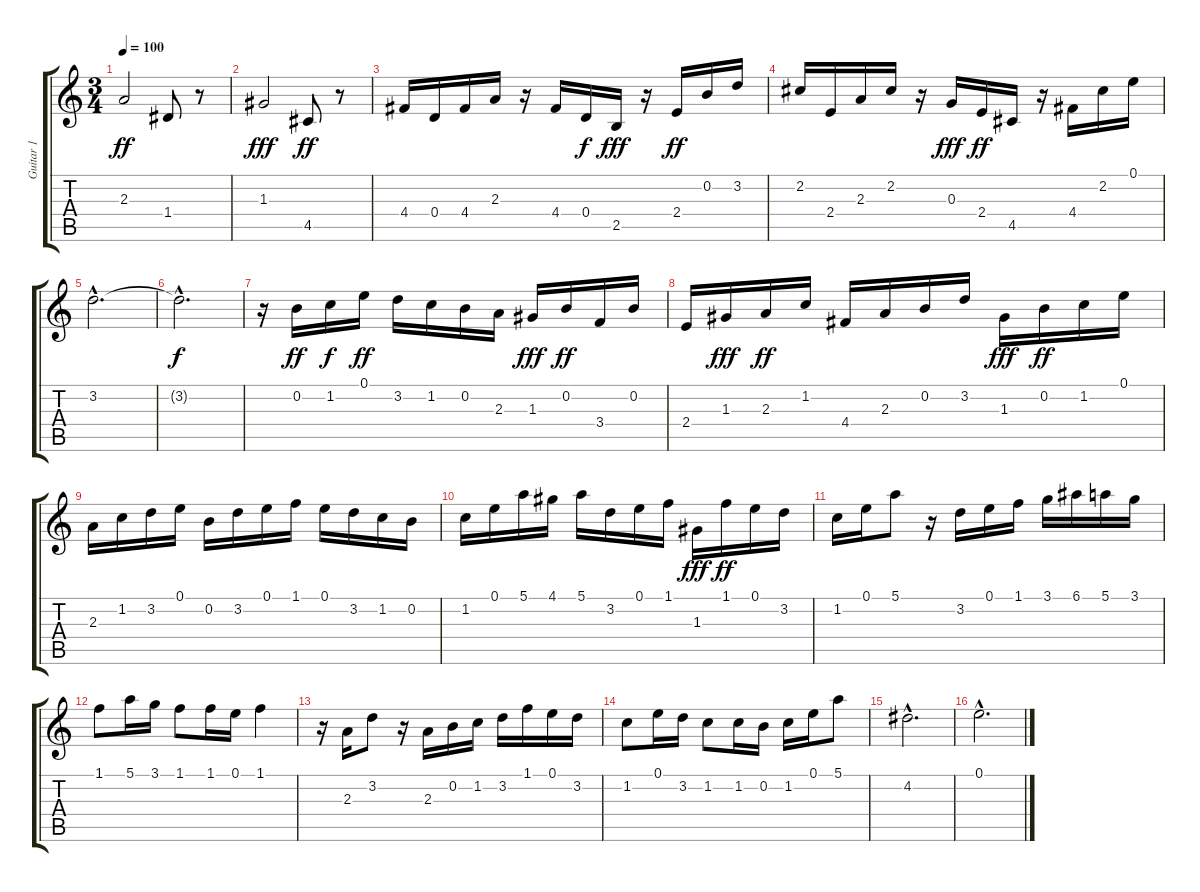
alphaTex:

\track ("Guitar 1" "Guitar 1") {instrument acousticguitarnylon}
\staff {score tabs}
\tuning (E4 B3 G3 D3 A2 E2) {hide}
\ts (3 4)
\tempo 100
\clef g2
\ks c
2.3.2{dy ff} 1.4.8 r.8 |
1.3.2{dy fff} 4.5.8{dy ff} r.8 |
4.4.16 0.4.16 4.4.16 2.3.16 r.16 4.4.16 0.4.16{dy f} 2.5.16{dy fff} r.16 2.4.16{dy ff} 0.2.16 3.2.16 |
2.2.16 2.4.16 2.3.16 2.2.16 r.16 0.3.16{dy fff} 2.4.16{dy ff} 4.5.16 r.16 4.4.16 2.2.16 0.1.16 |
3.2{hac}.2{d} |
3.2{hac t}.2{d dy f} |
r.16 0.2.16{dy ff} 1.2.16{dy f} 0.1.16{dy ff} 3.2.16 1.2.16 0.2.16 2.3.16 1.3.16{dy fff} 0.2.16{dy ff} 3.4.16 0.2.16 |
2.4.16 1.3.16{dy fff} 2.3.16{dy ff} 1.2.16 4.4.16 2.3.16 0.2.16 3.2.16 1.3.16{dy fff} 0.2.16{dy ff} 1.2.16 0.1.16 |
2.3.16 1.2.16 3.2.16 0.1.16 0.2.16 3.2.16 0.1.16 1.1.16 0.1.16 3.2.16 1.2.16 0.2.16 |
1.2.16 0.1.16 5.1.16 4.1.16 5.1.16 3.2.16 0.1.16 1.1.16 1.3.16{dy fff} 1.1.16{dy ff} 0.1.16 3.2.16 |
1.2.16 0.1.16 5.1.8 r.16 3.2.16 0.1.16 1.1.16 3.1.16 6.1.16 5.1.16 3.1.16 |
1.1.8 5.1.16 3.1.16 1.1.8 1.1.16 0.1.16 1.1.4 |
r.16 2.3.16 3.2.8 r.16 2.3.16 0.2.16 1.2.16 3.2.16 1.1.16 0.1.16 3.2.16 |
1.2.8 0.1.16 3.2.16 1.2.8 1.2.16 0.2.16 1.2.16 0.1.16 5.1.8 |
4.2{hac}.2{d} |
0.1{hac}.2{d}
